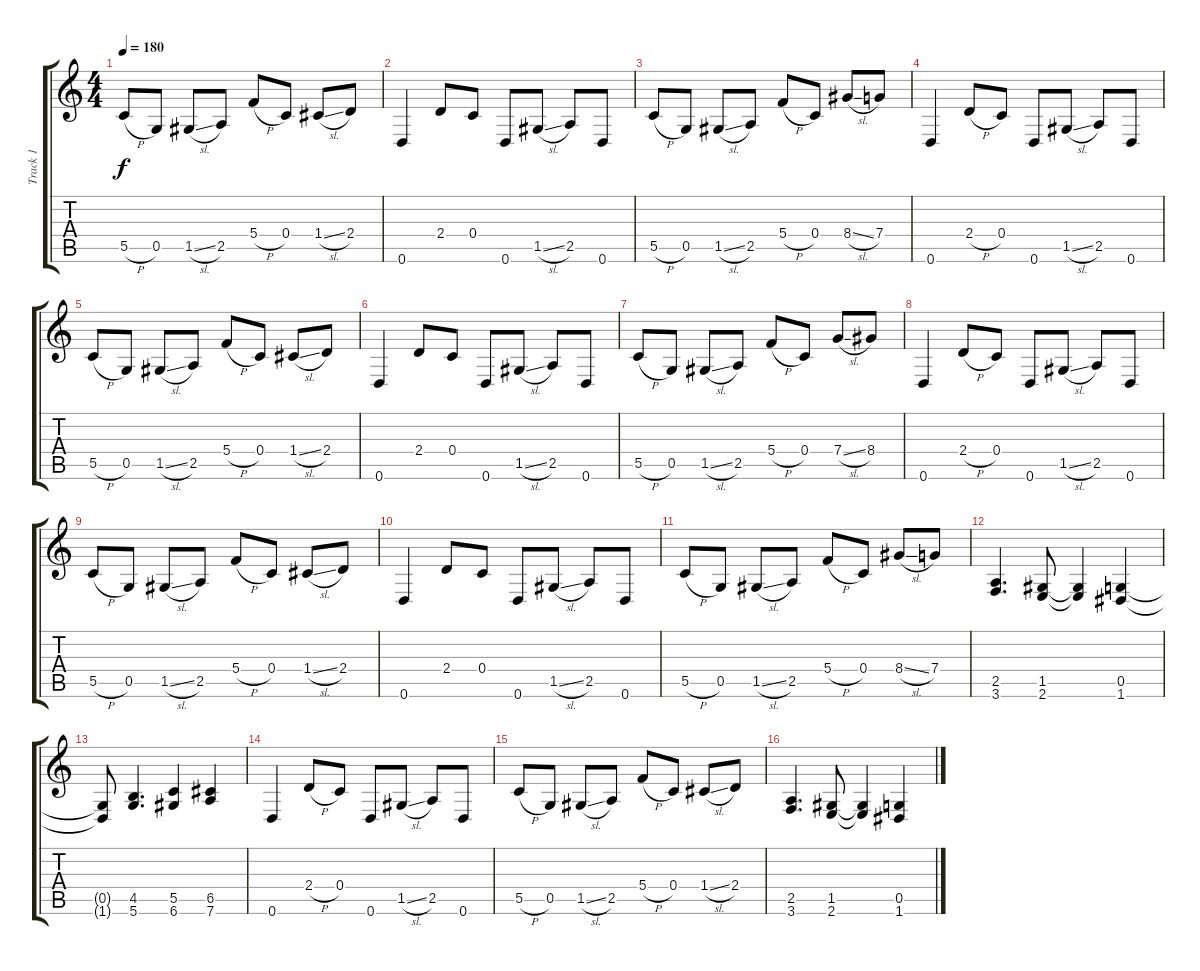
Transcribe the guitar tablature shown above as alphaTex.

\track ("Track 1" "Track 1") {instrument distortionguitar}
\staff {score tabs}
\tuning (D4 A3 F3 C3 G2 D2) {hide}
\ts (4 4)
\tempo 180
\clef g2
\ks c
5.5{h}.8{dy f} 0.5.8 1.5{sl}.8 2.5.8 5.4{h}.8 0.4.8 1.4{sl}.8 2.4.8 |
0.6.4 2.4.8 0.4.8 0.6.8 1.5{sl}.8 2.5.8 0.6.8 |
5.5{h}.8 0.5.8 1.5{sl}.8 2.5.8 5.4{h}.8 0.4.8 8.4{sl}.8 7.4.8 |
0.6.4 2.4{h}.8 0.4.8 0.6.8 1.5{sl}.8 2.5.8 0.6.8 |
5.5{h}.8 0.5.8 1.5{sl}.8 2.5.8 5.4{h}.8 0.4.8 1.4{sl}.8 2.4.8 |
0.6.4 2.4.8 0.4.8 0.6.8 1.5{sl}.8 2.5.8 0.6.8 |
5.5{h}.8 0.5.8 1.5{sl}.8 2.5.8 5.4{h}.8 0.4.8 7.4{sl}.8 8.4.8 |
0.6.4 2.4{h}.8 0.4.8 0.6.8 1.5{sl}.8 2.5.8 0.6.8 |
5.5{h}.8 0.5.8 1.5{sl}.8 2.5.8 5.4{h}.8 0.4.8 1.4{sl}.8 2.4.8 |
0.6.4 2.4.8 0.4.8 0.6.8 1.5{sl}.8 2.5.8 0.6.8 |
5.5{h}.8 0.5.8 1.5{sl}.8 2.5.8 5.4{h}.8 0.4.8 8.4{sl}.8 7.4.8 |
(2.5 3.6).4{d} (1.5 2.6).8 (1.5{t} 2.6{t}).4 (0.5 1.6).4 |
(0.5{t} 1.6{t}).8 (4.5 5.6).4{d} (5.5 6.6).4 (6.5 7.6).4 |
0.6.4 2.4{h}.8 0.4.8 0.6.8 1.5{sl}.8 2.5.8 0.6.8 |
5.5{h}.8 0.5.8 1.5{sl}.8 2.5.8 5.4{h}.8 0.4.8 1.4{sl}.8 2.4.8 |
(2.5 3.6).4{d} (1.5 2.6).8 (1.5{t} 2.6{t}).4 (0.5 1.6).4
